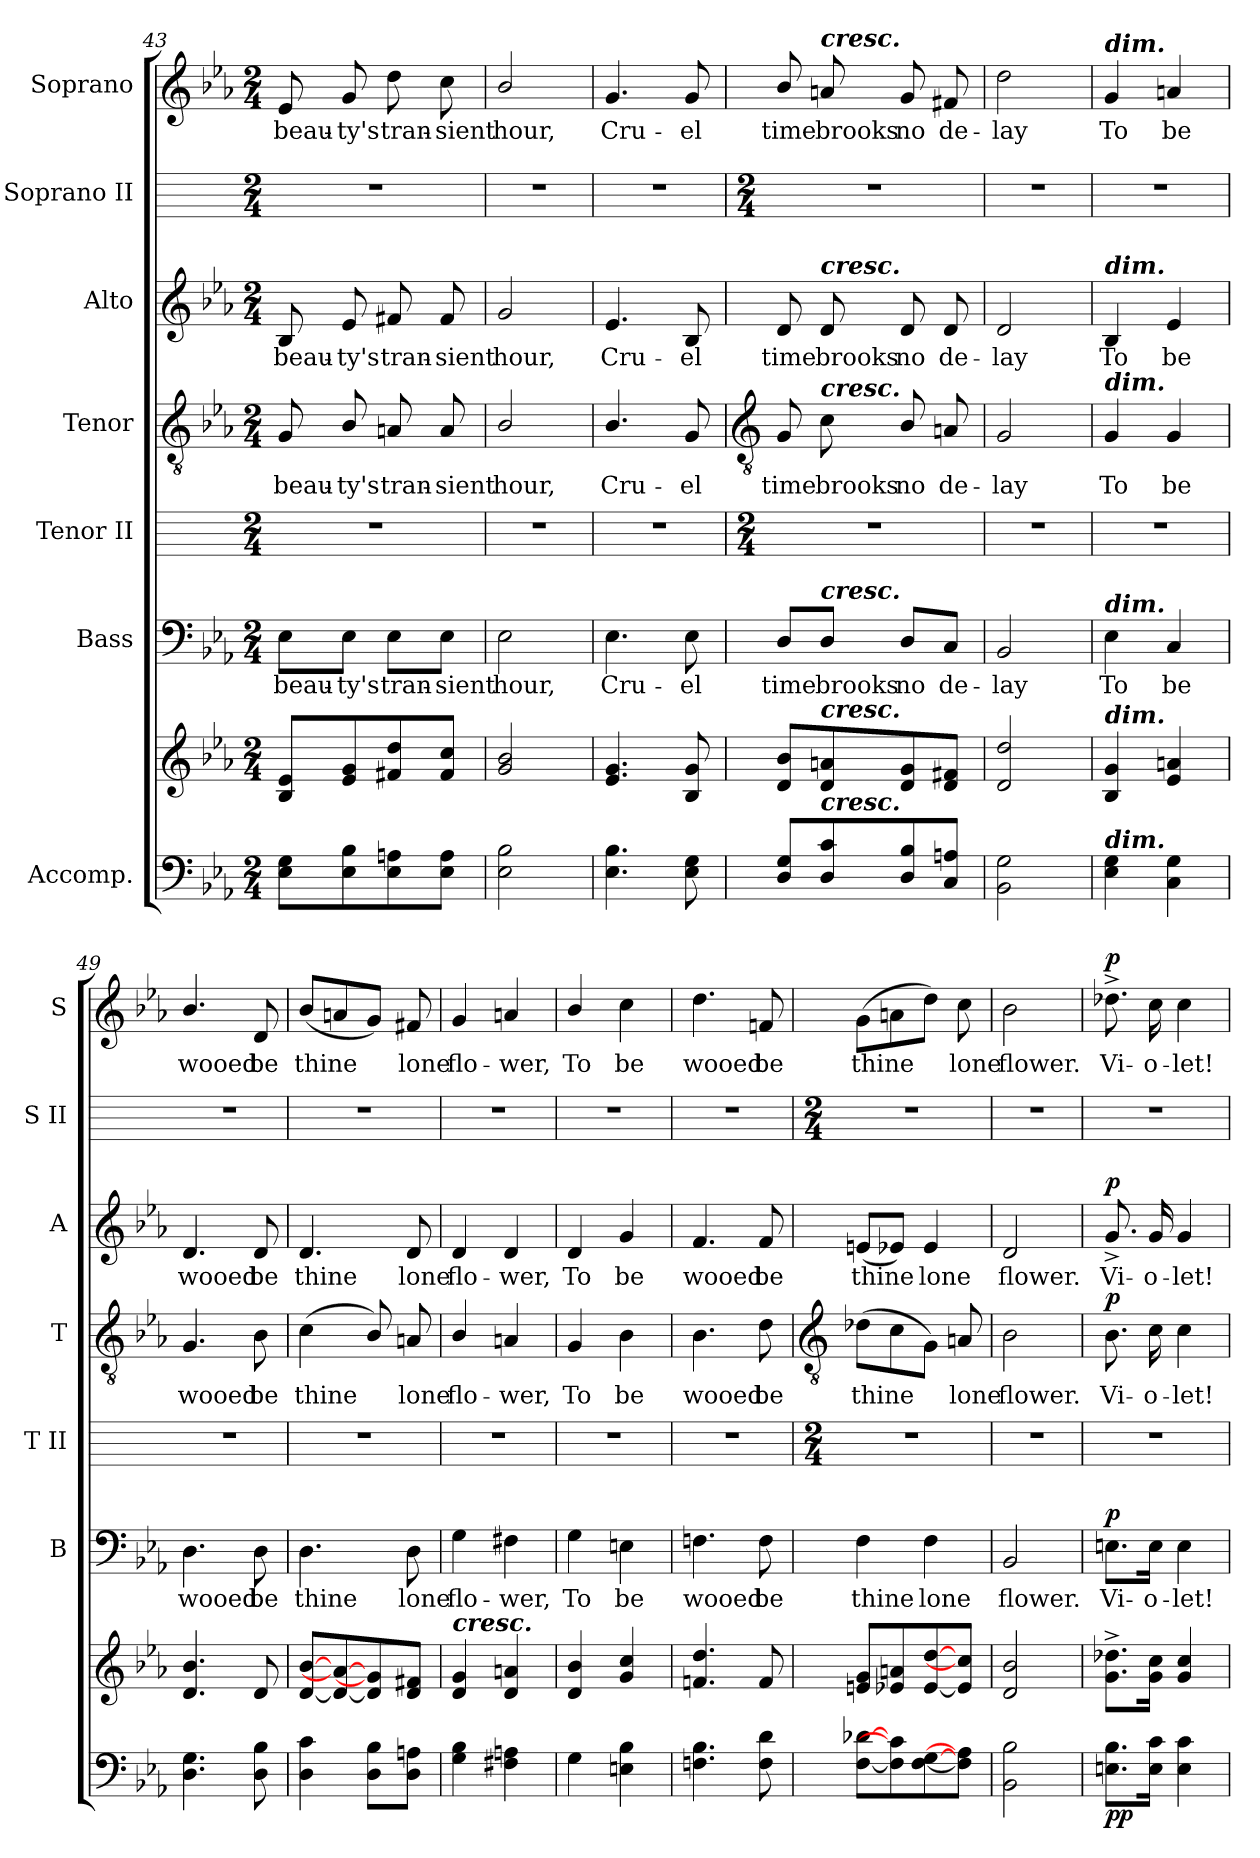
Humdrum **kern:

**kern	**kern	**dynam	**kern	**text	**dynam	**kern	**kern	**text	**dynam	**kern	**text	**dynam	**kern	**kern	**text	**dynam
*part7	*part7	*part7	*part6	*part6	*part6	*part5	*part4	*part4	*part4	*part3	*part3	*part3	*part2	*part1	*part1	*part1
*staff8	*staff7	*staff7/8	*staff6	*staff6	*staff6	*staff5	*staff4	*staff4	*staff4	*staff3	*staff3	*staff3	*staff2	*staff1	*staff1	*staff1
*I"Accomp.	*	*	*I"Bass	*	*	*I"Tenor II	*I"Tenor	*	*	*I"Alto	*	*	*I"Soprano II	*I"Soprano	*	*
*	*	*	*I'B	*	*	*I'T II	*I'T	*	*	*I'A	*	*	*I'S II	*I'S	*	*
*clefF4	*clefG2	*	*clefF4	*	*	*	*clefGv2	*	*	*clefG2	*	*	*	*clefG2	*	*
*k[b-e-a-]	*k[b-e-a-]	*	*k[b-e-a-]	*	*	*	*k[b-e-a-]	*	*	*k[b-e-a-]	*	*	*	*k[b-e-a-]	*	*
*E-:	*E-:	*	*E-:	*	*	*	*E-:	*	*	*E-:	*	*	*	*E-:	*	*
*M2/4	*M2/4	*	*M2/4	*	*	*M2/4	*M2/4	*	*	*M2/4	*	*	*M2/4	*M2/4	*	*
=43	=43	=43	=43	=43	=43	=43	=43	=43	=43	=43	=43	=43	=43	=43	=43	=43
!	!	!	!	!LO:LY:b	!	!	!	!LO:LY:b	!	!	!LO:LY:b	!	!	!	!LO:LY:b	!
8E- 8GL	8B- 8e-L	.	8E-\L	beau-	.	2r	8G	beau-	.	8B-	beau-	.	2r	8e-	beau-	.
!	!	!	!	!LO:LY:b	!	!	!	!LO:LY:b	!	!	!LO:LY:b	!	!	!	!LO:LY:b	!
8E- 8B-	8e- 8g	.	8E-\J	-ty's	.	.	8B-/	-ty's	.	8e-	-ty's	.	.	8g	-ty's	.
!	!	!	!	!LO:LY:b	!	!	!	!LO:LY:b	!	!	!LO:LY:b	!	!	!	!LO:LY:b	!
8E- 8An	8f#X 8dd	.	8E-\L	tran-	.	.	8An	tran-	.	8f#X	tran-	.	.	8dd	tran-	.
!	!	!	!	!LO:LY:b	!	!	!	!LO:LY:b	!	!	!LO:LY:b	!	!	!	!LO:LY:b	!
8E- 8AJ	8f# 8ccJ	.	8E-\J	-sient	.	.	8A	-sient	.	8f#	-sient	.	.	8cc	-sient	.
=44	=44	=44	=44	=44	=44	=44	=44	=44	=44	=44	=44	=44	=44	=44	=44	=44
!	!	!	!	!LO:LY:b	!	!	!	!LO:LY:b	!	!	!LO:LY:b	!	!	!	!LO:LY:b	!
2E- 2B-	2g/ 2b-/	.	2E-	hour,	.	2r	2B-/	hour,	.	2g	hour,	.	2r	2b-/	hour,	.
=45	=45	=45	=45	=45	=45	=45	=45	=45	=45	=45	=45	=45	=45	=45	=45	=45
!	!	!	!	!LO:LY:b	!	!	!	!LO:LY:b	!	!	!LO:LY:b	!	!	!	!LO:LY:b	!
4.E- 4.B-	4.e- 4.g	.	4.E-	Cru-	.	2r	4.B-/	Cru-	.	4.e-	Cru-	.	2r	4.g	Cru-	.
!	!	!	!	!LO:LY:b	!	!	!	!LO:LY:b	!	!	!LO:LY:b	!	!	!	!LO:LY:b	!
8E- 8G	8B- 8g	.	8E-	-el	.	.	8G	-el	.	8B-	-el	.	.	8g	-el	.
!!LO:LB:g=z
=46	=46	=46	=46	=46	=46	=46	=46	=46	=46	=46	=46	=46	=46	=46	=46	=46
*	*	*	*	*	*	*	*clefGv2	*	*	*	*	*	*	*	*	*
*	*	*	*	*	*	*M2/4	*	*	*	*	*	*	*M2/4	*	*	*
!	!	!	!	!LO:LY:b	!	!	!	!LO:LY:b	!	!	!LO:LY:b	!	!	!	!LO:LY:b	!
8D/ 8G/L	8d/ 8b-/L	.	8D/L	time	.	2r	8G	time	.	8d	time	.	2r	8b-/	time	.
!	!	!	!	!	!	!	!	!	!	!	!	!	!	!LO:TX:a:Bi:t=cresc.	!	!
!	!	!	!	!	!	!	!	!	!	!LO:TX:a:Bi:t=cresc.	!	!	!	!	!	!
!	!	!	!	!	!	!	!LO:TX:a:Bi:t=cresc.	!	!	!	!	!	!	!	!	!
!	!	!	!LO:TX:a:Bi:t=cresc.	!	!	!	!	!	!	!	!	!	!	!	!	!
!	!LO:TX:a:Bi:t=cresc.	!	!	!	!	!	!	!	!	!	!	!	!	!	!	!
!LO:TX:a:Bi:t=cresc.	!	!	!	!	!	!	!	!	!	!	!	!	!	!	!	!
!	!	!	!	!LO:LY:b	!	!	!	!LO:LY:b	!	!	!LO:LY:b	!	!	!	!LO:LY:b	!
8D/ 8c/	8d 8an	.	8D/J	brooks	.	.	8c	brooks	.	8d	brooks	.	.	8an	brooks	.
!	!	!	!	!LO:LY:b	!	!	!	!LO:LY:b	!	!	!LO:LY:b	!	!	!	!LO:LY:b	!
8D/ 8B-/	8d 8g	.	8D/L	no	.	.	8B-/	no	.	8d	no	.	.	8g	no	.
!	!	!	!	!LO:LY:b	!	!	!	!LO:LY:b	!	!	!LO:LY:b	!	!	!	!LO:LY:b	!
8C 8AnJ	8d 8f#XJ	.	8C/J	de-	.	.	8An	de-	.	8d	de-	.	.	8f#X	de-	.
=47	=47	=47	=47	=47	=47	=47	=47	=47	=47	=47	=47	=47	=47	=47	=47	=47
!	!	!	!	!LO:LY:b	!	!	!	!LO:LY:b	!	!	!LO:LY:b	!	!	!	!LO:LY:b	!
2BB- 2G	2d 2dd	.	2BB-	-lay	.	2r	2G	-lay	.	2d	-lay	.	2r	2dd	-lay	.
=48	=48	=48	=48	=48	=48	=48	=48	=48	=48	=48	=48	=48	=48	=48	=48	=48
!	!	!	!	!	!	!	!	!	!	!	!	!	!	!LO:TX:a:Bi:t=dim.	!	!
!	!	!	!	!	!	!	!	!	!	!LO:TX:a:Bi:t=dim.	!	!	!	!	!	!
!	!	!	!	!	!	!	!LO:TX:a:Bi:t=dim.	!	!	!	!	!	!	!	!	!
!	!	!	!LO:TX:a:Bi:t=dim.	!	!	!	!	!	!	!	!	!	!	!	!	!
!	!LO:TX:a:Bi:t=dim.	!	!	!	!	!	!	!	!	!	!	!	!	!	!	!
!LO:TX:a:Bi:t=dim.	!	!	!	!	!	!	!	!	!	!	!	!	!	!	!	!
!	!	!	!	!LO:LY:b	!	!	!	!LO:LY:b	!	!	!LO:LY:b	!	!	!	!LO:LY:b	!
4E- 4G	4B- 4g	.	4E-	To	.	2r	4G	To	.	4B-	To	.	2r	4g	To	.
!	!	!	!	!LO:LY:b	!	!	!	!LO:LY:b	!	!	!LO:LY:b	!	!	!	!LO:LY:b	!
4C 4G	4e- 4an	.	4C	be	.	.	4G	be	.	4e-	be	.	.	4an	be	.
=49	=49	=49	=49	=49	=49	=49	=49	=49	=49	=49	=49	=49	=49	=49	=49	=49
!	!	!	!	!LO:LY:b	!	!	!	!LO:LY:b	!	!	!LO:LY:b	!	!	!	!LO:LY:b	!
4.D 4.G	4.d/ 4.b-/	.	4.D	wooed	.	2r	4.G	wooed	.	4.d	wooed	.	2r	4.b-/	wooed	.
!	!	!	!	!LO:LY:b	!	!	!	!LO:LY:b	!	!	!LO:LY:b	!	!	!	!LO:LY:b	!
8D 8B-	8d	.	8D	be	.	.	8B-	be	.	8d	be	.	.	8d	be	.
=50	=50	=50	=50	=50	=50	=50	=50	=50	=50	=50	=50	=50	=50	=50	=50	=50
!	!	!	!	!LO:LY:b	!	!	!	!LO:LY:b	!	!	!LO:LY:b	!	!	!	!LO:LY:b	!
4D 4c	[8d/ [8b-/L	.	4.D	thine	.	2r	(<4c	thine	.	4.d	thine	.	2r	(<8b-/L	thine	.
.	8d_ 8a_	.	.	.	.	.	.	.	.	.	.	.	.	8an	.	.
8D 8B-L	8d] 8g]	.	.	.	.	.	8B-/)	.	.	.	.	.	.	8gJ)	.	.
!	!	!	!	!LO:LY:b	!	!	!	!LO:LY:b	!	!	!LO:LY:b	!	!	!	!LO:LY:b	!
8D 8AnJ	8d 8f#XJ	.	8D	lone	.	.	8An	lone	.	8d	lone	.	.	8f#X	lone	.
=51	=51	=51	=51	=51	=51	=51	=51	=51	=51	=51	=51	=51	=51	=51	=51	=51
!	!LO:TX:a:Bi:t=cresc.	!	!	!	!	!	!	!	!	!	!	!	!	!	!	!
!	!	!	!	!LO:LY:b	!	!	!	!LO:LY:b	!	!	!LO:LY:b	!	!	!	!LO:LY:b	!
4G\ 4B-\	4d 4g	.	4G	flo-	.	2r	4B-/	flo-	.	4d	flo-	.	2r	4g	flo-	.
!	!	!	!	!LO:LY:b	!	!	!	!LO:LY:b	!	!	!LO:LY:b	!	!	!	!LO:LY:b	!
4F#X 4An	4d 4an	.	4F#X	-wer,	.	.	4An	-wer,	.	4d	-wer,	.	.	4an	-wer,	.
=52	=52	=52	=52	=52	=52	=52	=52	=52	=52	=52	=52	=52	=52	=52	=52	=52
!	!	!	!	!LO:LY:b	!	!	!	!LO:LY:b	!	!	!LO:LY:b	!	!	!	!LO:LY:b	!
4G	4d 4b-	.	4G	To	.	2r	4G	To	.	4d	To	.	2r	4b-/	To	.
!	!	!	!	!LO:LY:b	!	!	!	!LO:LY:b	!	!	!LO:LY:b	!	!	!	!LO:LY:b	!
4En 4B-	4g 4cc	.	4En	be	.	.	4B-	be	.	4g	be	.	.	4cc	be	.
=53	=53	=53	=53	=53	=53	=53	=53	=53	=53	=53	=53	=53	=53	=53	=53	=53
!	!	!	!	!LO:LY:b	!	!	!	!LO:LY:b	!	!	!LO:LY:b	!	!	!	!LO:LY:b	!
4.Fn\ 4.B-\	4.fn 4.dd	.	4.Fn	wooed	.	2r	4.B-	wooed	.	4.f	wooed	.	2r	4.dd	wooed	.
!	!	!	!	!LO:LY:b	!	!	!	!LO:LY:b	!	!	!LO:LY:b	!	!	!	!LO:LY:b	!
8F 8d	8f	.	8F	be	.	.	8d	be	.	8f	be	.	.	8fn	be	.
!!LO:LB:g=z
=54	=54	=54	=54	=54	=54	=54	=54	=54	=54	=54	=54	=54	=54	=54	=54	=54
*	*	*	*	*	*	*	*clefGv2	*	*	*	*	*	*	*	*	*
*	*	*	*	*	*	*M2/4	*	*	*	*	*	*	*M2/4	*	*	*
!	!	!	!	!LO:LY:b	!	!	!	!LO:LY:b	!	!	!LO:LY:b	!	!	!	!LO:LY:b	!
[8F [8d-XL	8en 8gL	.	4F	thine	.	2r	(>8d-XL	thine	.	(<8enL	thine	.	2r	(>8gL	thine	.
8F] 8c]	8e-X 8an	.	.	.	.	.	8c	.	.	8e-XJ)	.	.	.	8an	.	.
!	!	!	!	!LO:LY:b	!	!	!	!	!	!	!LO:LY:b	!	!	!	!	!
[8F [8G	[8e- [8dd	.	4F	lone	.	.	8GJ)	.	.	4e-	lone	.	.	8ddJ)	.	.
!	!	!	!	!	!	!	!	!LO:LY:b	!	!	!	!	!	!	!LO:LY:b	!
8F] 8A]J	8e-] 8cc]J	.	.	.	.	.	8An	lone	.	.	.	.	.	8cc	lone	.
=55	=55	=55	=55	=55	=55	=55	=55	=55	=55	=55	=55	=55	=55	=55	=55	=55
!	!	!	!	!LO:LY:b	!	!	!	!LO:LY:b	!	!	!LO:LY:b	!	!	!	!LO:LY:b	!
2BB- 2B-	2d 2b-	.	2BB-	flower.	.	2r	2B-	flower.	.	2d	flower.	.	2r	2b-	flower.	.
=56	=56	=56	=56	=56	=56	=56	=56	=56	=56	=56	=56	=56	=56	=56	=56	=56
!	!	!LO:DY:b=2	!	!LO:LY:b	!	!	!	!LO:LY:b	!	!	!LO:LY:b	!	!	!	!LO:LY:b	!
!	!	!LO:DY:n=1:b	!	!	!LO:DY:b	!	!	!	!LO:DY:b	!	!	!LO:DY:b	!	!	!	!LO:DY:b
8.En 8.B-L	8.g^ 8.dd-X^L	p p	8.En\L	Vi-	p	2r	8.B-	Vi-	p	8.g^	Vi-	p	2r	8.dd-X^	Vi-	p
!	!	!	!	!LO:LY:b	!	!	!	!LO:LY:b	!	!	!LO:LY:b	!	!	!	!LO:LY:b	!
16E 16cJ	16g 16ccJ	.	16E\Jk	-o-	.	.	16c	-o-	.	16g	-o-	.	.	16cc	-o-	.
!	!	!	!	!LO:LY:b	!	!	!	!LO:LY:b	!	!	!LO:LY:b	!	!	!	!LO:LY:b	!
4E 4c	4g 4cc	.	4E	-let!	.	.	4c	-let!	.	4g	-let!	.	.	4cc	-let!	.
=	=	=	=	=	=	=	=	=	=	=	=	=	=	=	=	=
*-	*-	*-	*-	*-	*-	*-	*-	*-	*-	*-	*-	*-	*-	*-	*-	*-
